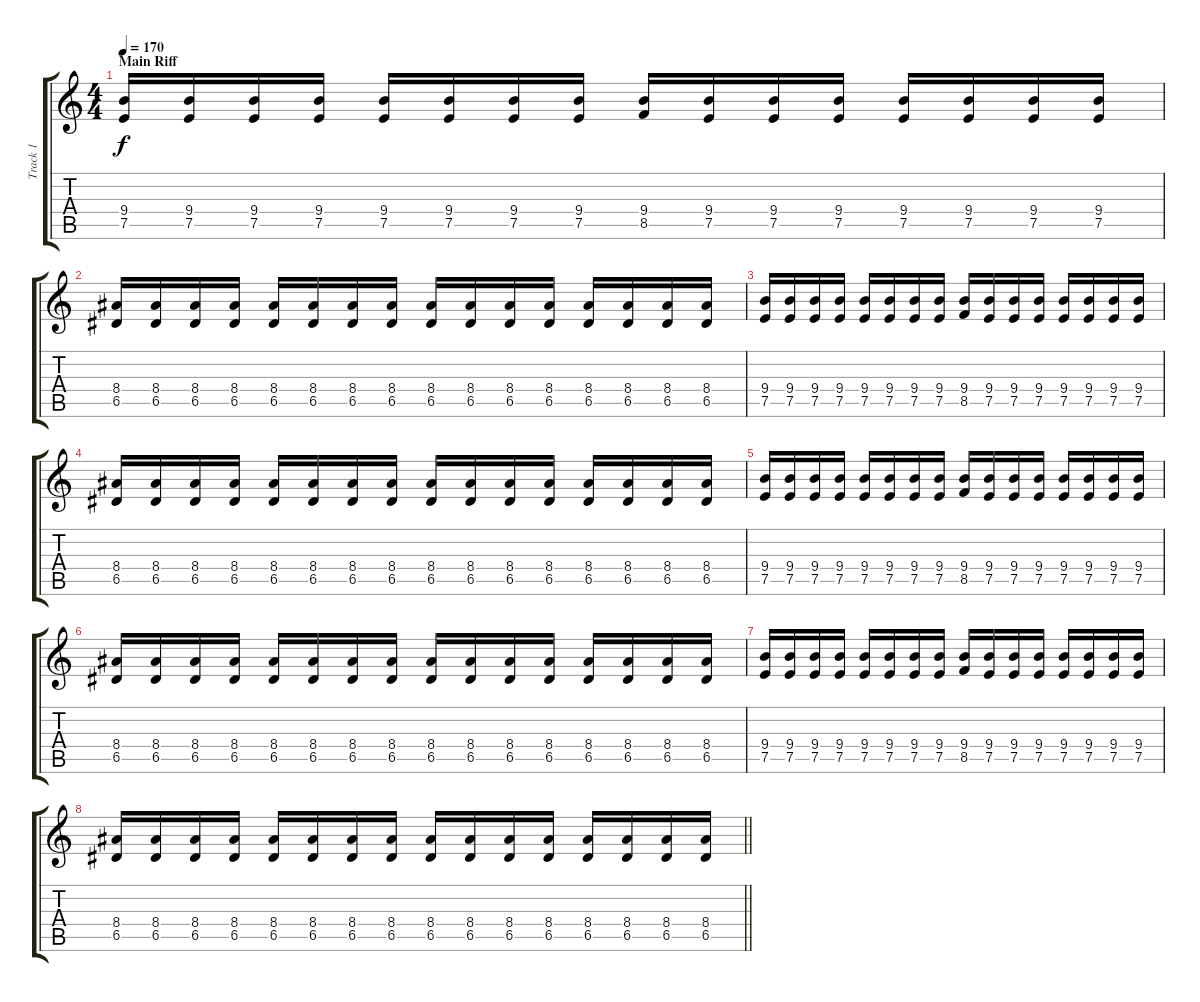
\track ("Track 1" "Track 1") {instrument distortionguitar}
\staff {score tabs}
\tuning (E4 B3 G3 D3 A2 E2) {hide}
\ts (4 4)
\section ("" "Main Riff")
\tempo 170
\clef g2
\ks c
(9.4 7.5).16{dy f} (9.4 7.5).16 (9.4 7.5).16 (9.4 7.5).16 (9.4 7.5).16 (9.4 7.5).16 (9.4 7.5).16 (9.4 7.5).16 (9.4 8.5).16 (9.4 7.5).16 (9.4 7.5).16 (9.4 7.5).16 (9.4 7.5).16 (9.4 7.5).16 (9.4 7.5).16 (9.4 7.5).16 |
(8.4 6.5).16 (8.4 6.5).16 (8.4 6.5).16 (8.4 6.5).16 (8.4 6.5).16 (8.4 6.5).16 (8.4 6.5).16 (8.4 6.5).16 (8.4 6.5).16 (8.4 6.5).16 (8.4 6.5).16 (8.4 6.5).16 (8.4 6.5).16 (8.4 6.5).16 (8.4 6.5).16 (8.4 6.5).16 |
(9.4 7.5).16 (9.4 7.5).16 (9.4 7.5).16 (9.4 7.5).16 (9.4 7.5).16 (9.4 7.5).16 (9.4 7.5).16 (9.4 7.5).16 (9.4 8.5).16 (9.4 7.5).16 (9.4 7.5).16 (9.4 7.5).16 (9.4 7.5).16 (9.4 7.5).16 (9.4 7.5).16 (9.4 7.5).16 |
(8.4 6.5).16 (8.4 6.5).16 (8.4 6.5).16 (8.4 6.5).16 (8.4 6.5).16 (8.4 6.5).16 (8.4 6.5).16 (8.4 6.5).16 (8.4 6.5).16 (8.4 6.5).16 (8.4 6.5).16 (8.4 6.5).16 (8.4 6.5).16 (8.4 6.5).16 (8.4 6.5).16 (8.4 6.5).16 |
(9.4 7.5).16 (9.4 7.5).16 (9.4 7.5).16 (9.4 7.5).16 (9.4 7.5).16 (9.4 7.5).16 (9.4 7.5).16 (9.4 7.5).16 (9.4 8.5).16 (9.4 7.5).16 (9.4 7.5).16 (9.4 7.5).16 (9.4 7.5).16 (9.4 7.5).16 (9.4 7.5).16 (9.4 7.5).16 |
(8.4 6.5).16 (8.4 6.5).16 (8.4 6.5).16 (8.4 6.5).16 (8.4 6.5).16 (8.4 6.5).16 (8.4 6.5).16 (8.4 6.5).16 (8.4 6.5).16 (8.4 6.5).16 (8.4 6.5).16 (8.4 6.5).16 (8.4 6.5).16 (8.4 6.5).16 (8.4 6.5).16 (8.4 6.5).16 |
(9.4 7.5).16 (9.4 7.5).16 (9.4 7.5).16 (9.4 7.5).16 (9.4 7.5).16 (9.4 7.5).16 (9.4 7.5).16 (9.4 7.5).16 (9.4 8.5).16 (9.4 7.5).16 (9.4 7.5).16 (9.4 7.5).16 (9.4 7.5).16 (9.4 7.5).16 (9.4 7.5).16 (9.4 7.5).16 |
\barLineRight lightlight
(8.4 6.5).16 (8.4 6.5).16 (8.4 6.5).16 (8.4 6.5).16 (8.4 6.5).16 (8.4 6.5).16 (8.4 6.5).16 (8.4 6.5).16 (8.4 6.5).16 (8.4 6.5).16 (8.4 6.5).16 (8.4 6.5).16 (8.4 6.5).16 (8.4 6.5).16 (8.4 6.5).16 (8.4 6.5).16
